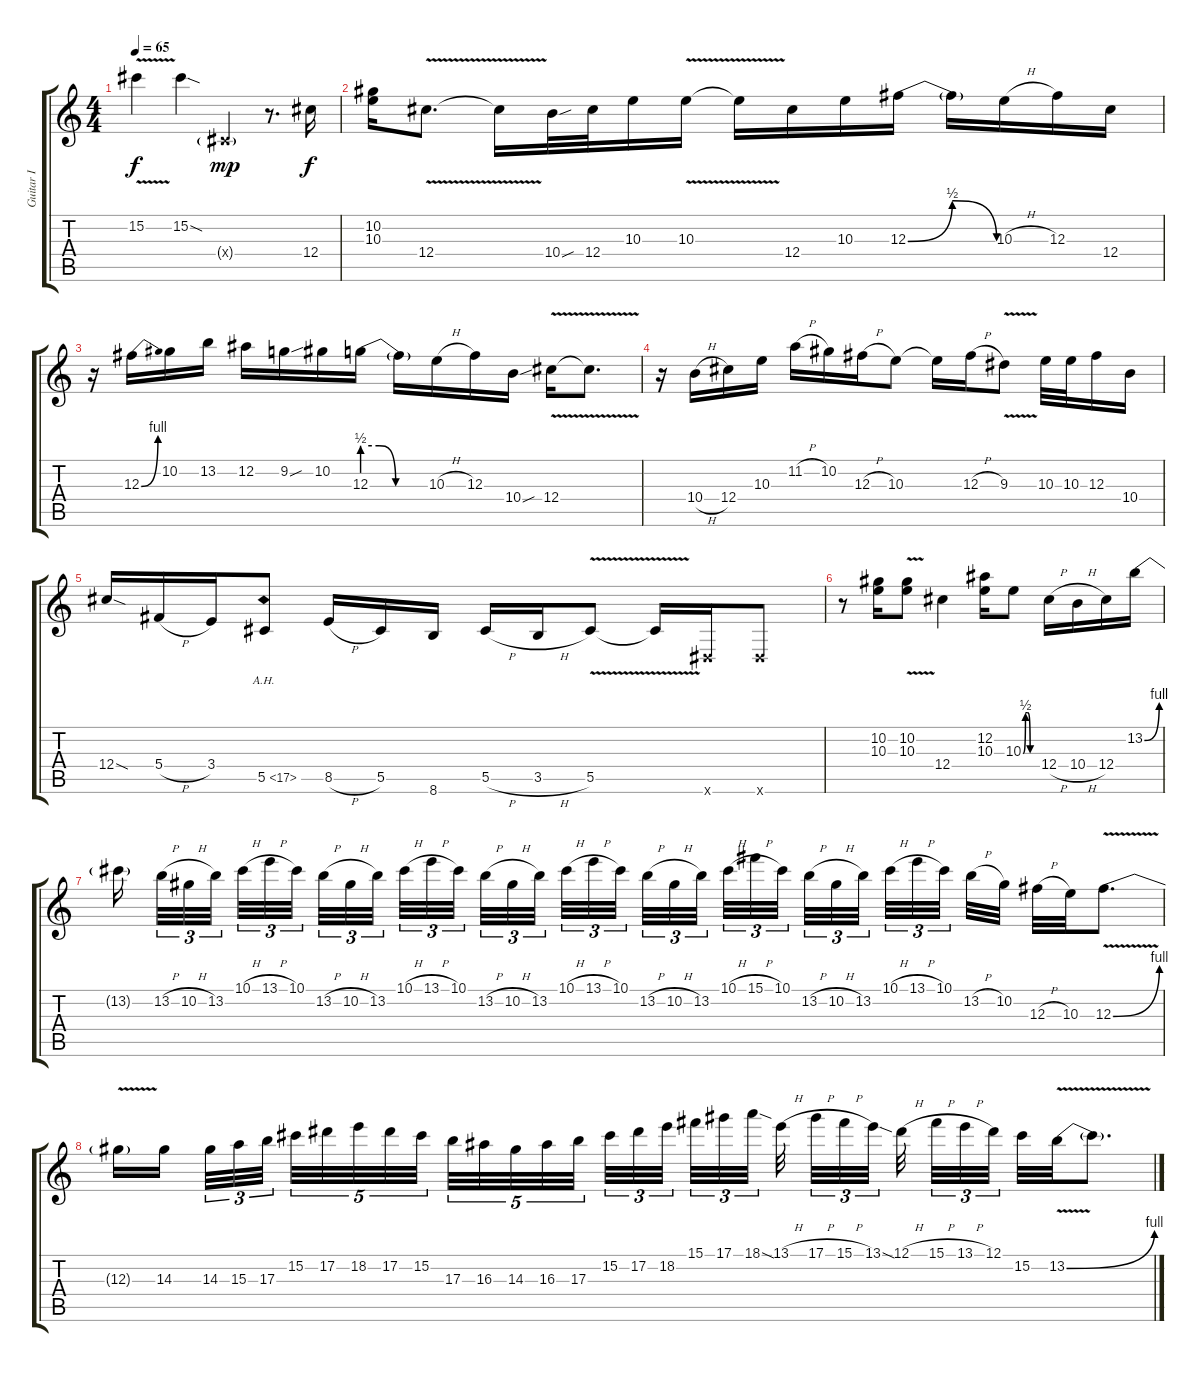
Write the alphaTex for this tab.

\track ("Guitar I" "Guitar I") {instrument distortionguitar}
\staff {score tabs}
\tuning (Eb4 Bb3 Gb3 Db3 Ab2 Eb2) {hide}
\ts (4 4)
\tempo 65
\clef g2
\ks c
15.2{v}.4{dy f} 15.2{sod}.4 0.4{g x}.4{dy mp} r.8{d} 12.4.16{dy f} |
(10.2 10.3).16 12.4{v}.8{d} 12.4{t}.16 10.4{sou}.32 12.4.32 10.3.16 10.3{v}.16 10.3{t}.16 12.4.16 10.3.16 12.3{be (bendrelease 0 0 10 2 45 2 60 0)}.16 12.3{t}.16 10.3{h}.16 12.3.16 12.4.16 |
r.16 12.3{be (bend 0 0 60 4)}.16 10.2.16 13.2.16 12.2.16 9.2{sou}.16 10.2.16 12.3{be (custom 0 2 15 2 30 0 60 0)}.16 12.3{t}.16 10.3{h}.16 12.3.16 10.4{sou}.16 12.4{v}.16 12.4{t}.8{d} |
r.16 10.4{h}.16 12.4.16 10.3.16 11.2{h}.16 10.2.16 12.3{h}.16 10.3.8 10.3{t}.16 12.3{h}.16 9.3{v}.8 10.3.32 10.3.32 12.3.16 10.4.16 |
12.4{sod}.16 5.4{h}.16 3.4.16 5.5{ah 12}.8 8.5{h}.16 5.5.16 8.6.16 5.5{h}.16 3.5{h}.16 5.5{v}.8 5.5{t}.16 0.6{x}.16 0.6{x}.8 |
r.8 (10.2 10.3).16 (10.2{v} 10.3).8 12.4.4 (12.2 10.3).16 10.3{be (custom 0 0 10 2 20 2 30 0 60 0)}.8 12.4{h}.16 10.4{h}.16 12.4.16 13.2{be (bend 0 0 60 4)}.16 |
13.2{t}.16 13.2{h}.32{tu (3 2)} 10.2{h}.32{tu (3 2)} 13.2.32{tu (3 2)} 10.1{h}.32{tu (3 2)} 13.1{h}.32{tu (3 2)} 10.1.32{tu (3 2)} 13.2{h}.32{tu (3 2)} 10.2{h}.32{tu (3 2)} 13.2.32{tu (3 2)} 10.1{h}.32{tu (3 2)} 13.1{h}.32{tu (3 2)} 10.1.32{tu (3 2)} 13.2{h}.32{tu (3 2)} 10.2{h}.32{tu (3 2)} 13.2.32{tu (3 2)} 10.1{h}.32{tu (3 2)} 13.1{h}.32{tu (3 2)} 10.1.32{tu (3 2)} 13.2{h}.32{tu (3 2)} 10.2{h}.32{tu (3 2)} 13.2.32{tu (3 2)} 10.1{h}.32{tu (3 2)} 15.1{h}.32{tu (3 2)} 10.1.32{tu (3 2)} 13.2{h}.32{tu (3 2)} 10.2{h}.32{tu (3 2)} 13.2.32{tu (3 2)} 10.1{h}.32{tu (3 2)} 13.1{h}.32{tu (3 2)} 10.1.32{tu (3 2)} 13.2{h}.32 10.2.32 12.3{h}.32 10.3.32 12.3{be (bend 0 0 60 4) v}.8{d} |
12.3{t}.16 14.3.16 14.3.32{tu (3 2)} 15.3.32{tu (3 2)} 17.3.32{tu (3 2)} 15.2.32{tu (5 4)} 17.2.32{tu (5 4)} 18.2.32{tu (5 4)} 17.2.32{tu (5 4)} 15.2.32{tu (5 4)} 17.3.32{tu (5 4)} 16.3.32{tu (5 4)} 14.3.32{tu (5 4)} 16.3.32{tu (5 4)} 17.3.32{tu (5 4)} 15.2.32{tu (3 2)} 17.2.32{tu (3 2)} 18.2.32{tu (3 2)} 15.1.32{tu (3 2)} 17.1.32{tu (3 2)} 18.1{sod}.32{tu (3 2)} 13.1{h}.32 17.1{h}.32{tu (3 2)} 15.1{h}.32{tu (3 2)} 13.1{sod}.32{tu (3 2)} 12.1{h}.32 15.1{h}.32{tu (3 2)} 13.1{h}.32{tu (3 2)} 12.1.32{tu (3 2)} 15.2.32 13.2{be (bend 0 0 60 4) v}.32 13.2{t}.8{d}
